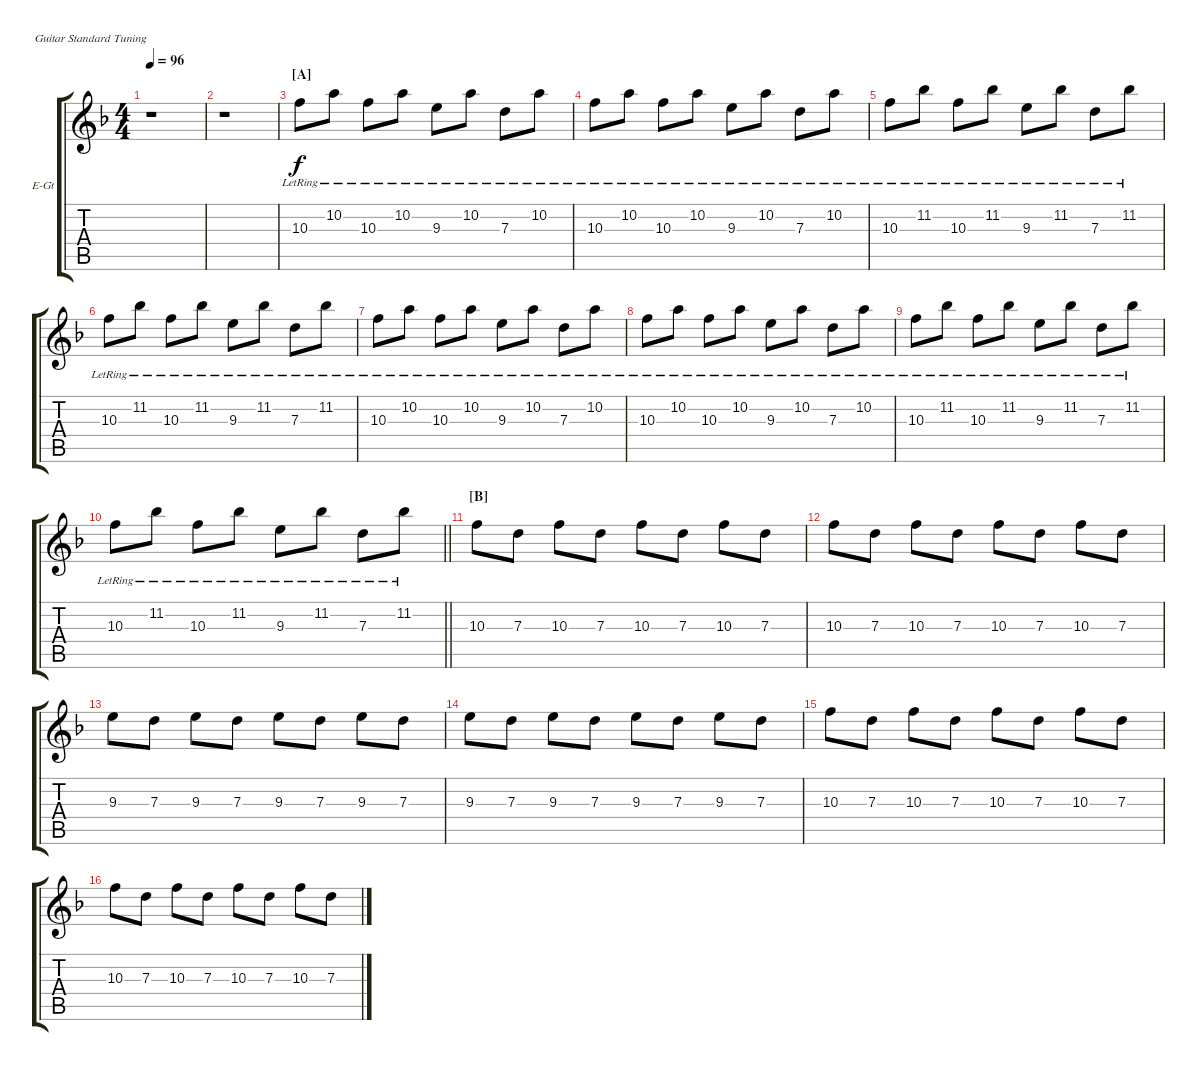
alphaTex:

\bracketExtendMode groupsimilarinstruments
\firstSystemTrackNameOrientation horizontal
\otherSystemsTrackNameOrientation horizontal
\track ("Albert Hammond" "E-Gt") {instrument distortionguitar}
\staff {score tabs}
\tuning (E4 B3 G3 D3 A2 E2)
\ts (4 4)
\tempo 96
\clef g2
\ks f
r.1{dy f instrument distortionguitar} |
r.1 |
\section ("A" "")
10.3{lr}.8 10.2{lr}.8 10.3{lr}.8 10.2{lr}.8 9.3{lr}.8 10.2{lr}.8 7.3{lr}.8 10.2{lr}.8 |
10.3{lr}.8 10.2{lr}.8 10.3{lr}.8 10.2{lr}.8 9.3{lr}.8 10.2{lr}.8 7.3{lr}.8 10.2{lr}.8 |
10.3{lr}.8 11.2{lr}.8 10.3{lr}.8 11.2{lr}.8 9.3{lr}.8 11.2{lr}.8 7.3{lr}.8 11.2{lr}.8 |
10.3{lr}.8 11.2{lr}.8 10.3{lr}.8 11.2{lr}.8 9.3{lr}.8 11.2{lr}.8 7.3{lr}.8 11.2{lr}.8 |
10.3{lr}.8 10.2{lr}.8 10.3{lr}.8 10.2{lr}.8 9.3{lr}.8 10.2{lr}.8 7.3{lr}.8 10.2{lr}.8 |
10.3{lr}.8 10.2{lr}.8 10.3{lr}.8 10.2{lr}.8 9.3{lr}.8 10.2{lr}.8 7.3{lr}.8 10.2{lr}.8 |
10.3{lr}.8 11.2{lr}.8 10.3{lr}.8 11.2{lr}.8 9.3{lr}.8 11.2{lr}.8 7.3{lr}.8 11.2{lr}.8 |
\barLineRight lightlight
10.3{lr}.8 11.2{lr}.8 10.3{lr}.8 11.2{lr}.8 9.3{lr}.8 11.2{lr}.8 7.3{lr}.8 11.2{lr}.8 |
\section ("B" "")
10.3.8 7.3.8 10.3.8 7.3.8 10.3.8 7.3.8 10.3.8 7.3.8 |
10.3.8 7.3.8 10.3.8 7.3.8 10.3.8 7.3.8 10.3.8 7.3.8 |
9.3.8 7.3.8 9.3.8 7.3.8 9.3.8 7.3.8 9.3.8 7.3.8 |
9.3.8 7.3.8 9.3.8 7.3.8 9.3.8 7.3.8 9.3.8 7.3.8 |
10.3.8 7.3.8 10.3.8 7.3.8 10.3.8 7.3.8 10.3.8 7.3.8 |
10.3.8 7.3.8 10.3.8 7.3.8 10.3.8 7.3.8 10.3.8 7.3.8
